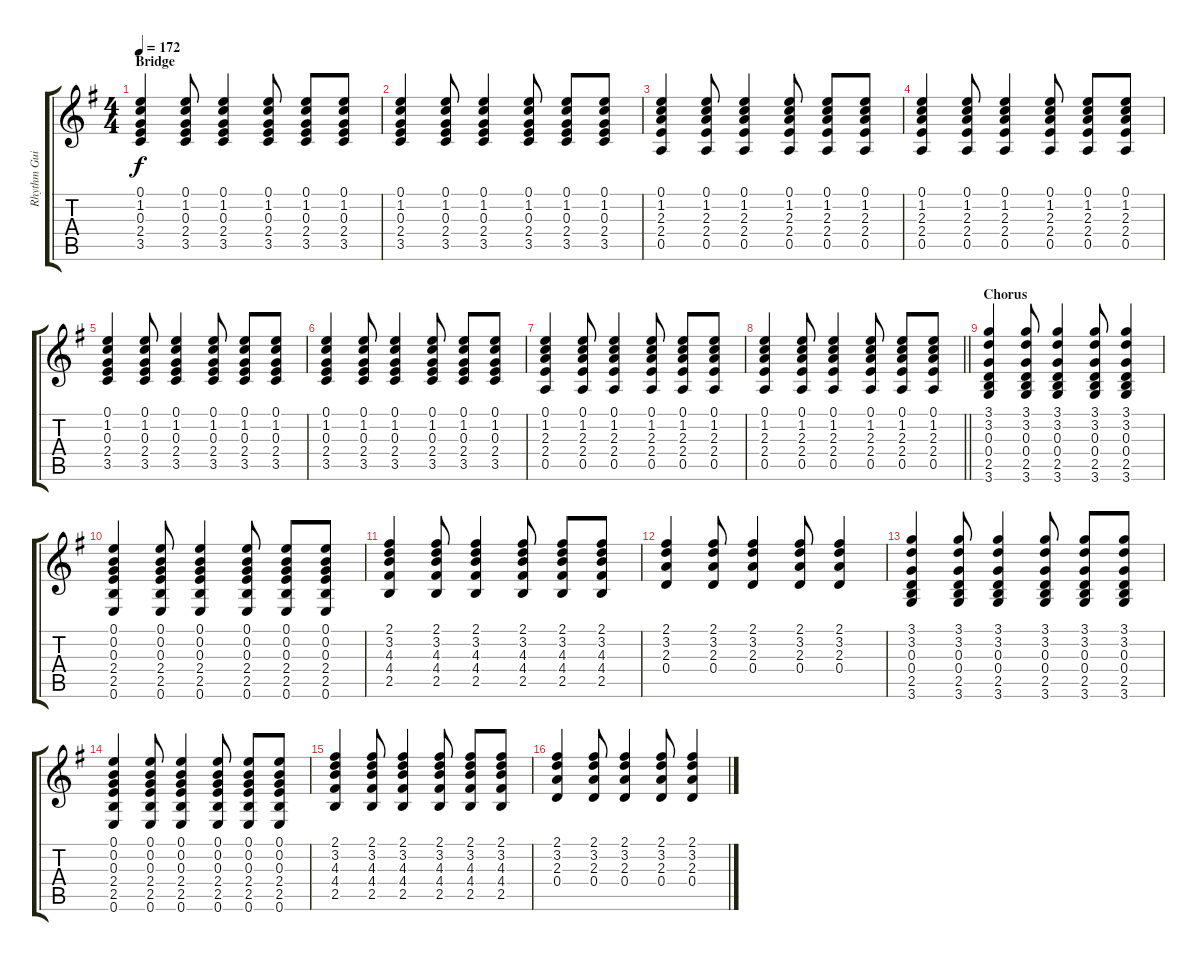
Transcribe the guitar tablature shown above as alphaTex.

\track ("Rhythm Guitar" "Rhythm Gui") {instrument electricguitarclean}
\staff {score tabs}
\tuning (E4 B3 G3 D3 A2 E2) {hide}
\ts (4 4)
\section ("" "Bridge")
\tempo 172
\clef g2
\ks g
(0.1 1.2 0.3 2.4 3.5).4{dy f} (0.1 1.2 0.3 2.4 3.5).8 (0.1 1.2 0.3 2.4 3.5).4 (0.1 1.2 0.3 2.4 3.5).8 (0.1 1.2 0.3 2.4 3.5).8 (0.1 1.2 0.3 2.4 3.5).8 |
(0.1 1.2 0.3 2.4 3.5).4 (0.1 1.2 0.3 2.4 3.5).8 (0.1 1.2 0.3 2.4 3.5).4 (0.1 1.2 0.3 2.4 3.5).8 (0.1 1.2 0.3 2.4 3.5).8 (0.1 1.2 0.3 2.4 3.5).8 |
(0.1 1.2 2.3 2.4 0.5).4 (0.1 1.2 2.3 2.4 0.5).8 (0.1 1.2 2.3 2.4 0.5).4 (0.1 1.2 2.3 2.4 0.5).8 (0.1 1.2 2.3 2.4 0.5).8 (0.1 1.2 2.3 2.4 0.5).8 |
(0.1 1.2 2.3 2.4 0.5).4 (0.1 1.2 2.3 2.4 0.5).8 (0.1 1.2 2.3 2.4 0.5).4 (0.1 1.2 2.3 2.4 0.5).8 (0.1 1.2 2.3 2.4 0.5).8 (0.1 1.2 2.3 2.4 0.5).8 |
(0.1 1.2 0.3 2.4 3.5).4 (0.1 1.2 0.3 2.4 3.5).8 (0.1 1.2 0.3 2.4 3.5).4 (0.1 1.2 0.3 2.4 3.5).8 (0.1 1.2 0.3 2.4 3.5).8 (0.1 1.2 0.3 2.4 3.5).8 |
(0.1 1.2 0.3 2.4 3.5).4 (0.1 1.2 0.3 2.4 3.5).8 (0.1 1.2 0.3 2.4 3.5).4 (0.1 1.2 0.3 2.4 3.5).8 (0.1 1.2 0.3 2.4 3.5).8 (0.1 1.2 0.3 2.4 3.5).8 |
(0.1 1.2 2.3 2.4 0.5).4 (0.1 1.2 2.3 2.4 0.5).8 (0.1 1.2 2.3 2.4 0.5).4 (0.1 1.2 2.3 2.4 0.5).8 (0.1 1.2 2.3 2.4 0.5).8 (0.1 1.2 2.3 2.4 0.5).8 |
\barLineRight lightlight
(0.1 1.2 2.3 2.4 0.5).4 (0.1 1.2 2.3 2.4 0.5).8 (0.1 1.2 2.3 2.4 0.5).4 (0.1 1.2 2.3 2.4 0.5).8 (0.1 1.2 2.3 2.4 0.5).8 (0.1 1.2 2.3 2.4 0.5).8 |
\section ("" "Chorus")
(3.1 3.2 0.3 0.4 2.5 3.6).4 (3.1 3.2 0.3 0.4 2.5 3.6).8 (3.1 3.2 0.3 0.4 2.5 3.6).4 (3.1 3.2 0.3 0.4 2.5 3.6).8 (3.1 3.2 0.3 0.4 2.5 3.6).4 |
(0.1 0.2 0.3 2.4 2.5 0.6).4 (0.1 0.2 0.3 2.4 2.5 0.6).8 (0.1 0.2 0.3 2.4 2.5 0.6).4 (0.1 0.2 0.3 2.4 2.5 0.6).8 (0.1 0.2 0.3 2.4 2.5 0.6).8 (0.1 0.2 0.3 2.4 2.5 0.6).8 |
(2.1 3.2 4.3 4.4 2.5).4 (2.1 3.2 4.3 4.4 2.5).8 (2.1 3.2 4.3 4.4 2.5).4 (2.1 3.2 4.3 4.4 2.5).8 (2.1 3.2 4.3 4.4 2.5).8 (2.1 3.2 4.3 4.4 2.5).8 |
(2.1 3.2 2.3 0.4).4 (2.1 3.2 2.3 0.4).8 (2.1 3.2 2.3 0.4).4 (2.1 3.2 2.3 0.4).8 (2.1 3.2 2.3 0.4).4 |
(3.1 3.2 0.3 0.4 2.5 3.6).4 (3.1 3.2 0.3 0.4 2.5 3.6).8 (3.1 3.2 0.3 0.4 2.5 3.6).4 (3.1 3.2 0.3 0.4 2.5 3.6).8 (3.1 3.2 0.3 0.4 2.5 3.6).8 (3.1 3.2 0.3 0.4 2.5 3.6).8 |
(0.1 0.2 0.3 2.4 2.5 0.6).4 (0.1 0.2 0.3 2.4 2.5 0.6).8 (0.1 0.2 0.3 2.4 2.5 0.6).4 (0.1 0.2 0.3 2.4 2.5 0.6).8 (0.1 0.2 0.3 2.4 2.5 0.6).8 (0.1 0.2 0.3 2.4 2.5 0.6).8 |
(2.1 3.2 4.3 4.4 2.5).4 (2.1 3.2 4.3 4.4 2.5).8 (2.1 3.2 4.3 4.4 2.5).4 (2.1 3.2 4.3 4.4 2.5).8 (2.1 3.2 4.3 4.4 2.5).8 (2.1 3.2 4.3 4.4 2.5).8 |
(2.1 3.2 2.3 0.4).4 (2.1 3.2 2.3 0.4).8 (2.1 3.2 2.3 0.4).4 (2.1 3.2 2.3 0.4).8 (2.1 3.2 2.3 0.4).4
